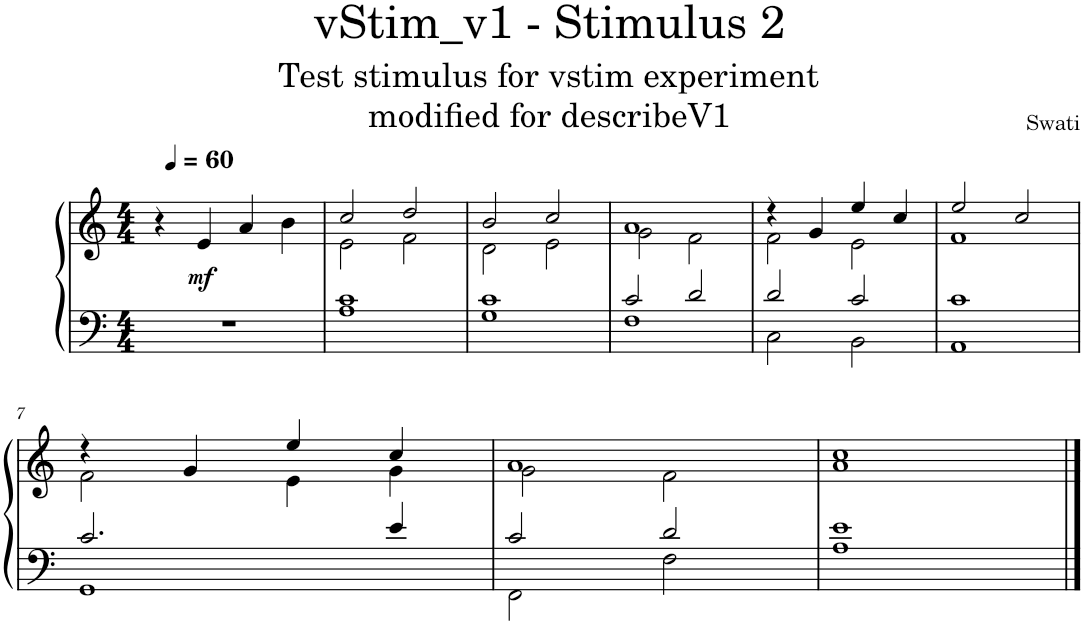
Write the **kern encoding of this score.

**kern	**kern	**dynam
*part1	*part1	*part1
*staff2	*staff1	*staff1/2
*I"Piano	*	*
*I'Pno.	*	*
*clefF4	*clefG2	*
*k[]	*k[]	*
*M4/4	*M4/4	*
=1	=1	=1
1r	4r	.
*	*MM60	*
!	!	!LO:DY:b
.	4e/	mf
.	4a/	.
.	4b\	.
=2	=2	=2
*^	*^	*
1c	1A	2cc/	2e\	.
.	.	2dd/	2f\	.
=3	=3	=3	=3	=3
1c	1G	2b/	2d\	.
.	.	2cc/	2e\	.
=4	=4	=4	=4	=4
2c/	1F	1a	2g\	.
2d/	.	.	2f\	.
=5	=5	=5	=5	=5
2d/	2C\	4r	2f\	.
.	.	4g/	.	.
2c/	2BB\	4ee/	2e\	.
.	.	4cc/	.	.
=6	=6	=6	=6	=6
1c	1AA	2ee/	1f	.
.	.	2cc/	.	.
!!LO:LB:g=z	!!
=7	=7	=7	=7	=7
2.c/	1GG	4r	2f\	.
.	.	4g/	.	.
.	.	4ee/	4e\	.
4e/	.	4cc/	4g\	.
=8	=8	=8	=8	=8
2c/	2FF\	1a	2g\	.
2d/	2F\	.	2f\	.
=9	=9	=9	=9	=9
1e	1A	1cc	1a	.
*v	*v	*	*	*
*	*v	*v	*
==	==	==
*-	*-	*-
